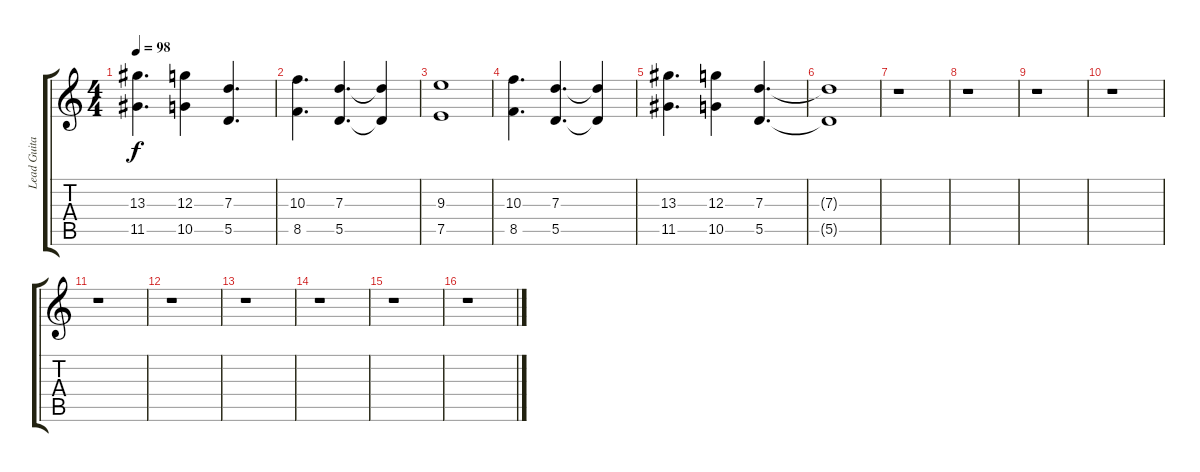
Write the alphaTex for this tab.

\track ("Lead Guitar" "Lead Guita") {instrument overdrivenguitar}
\staff {score tabs}
\tuning (E4 B3 G3 D3 A2 E2) {hide}
\ts (4 4)
\tempo 98
\clef g2
\ks aminor
(13.3 11.5).4{d dy f} (12.3 10.5).4 (7.3 5.5).4{d} |
(10.3 8.5).4{d} (7.3 5.5).4{d} (7.3{t} 5.5{t}).4 |
(9.3 7.5).1 |
(10.3 8.5).4{d} (7.3 5.5).4{d} (7.3{t} 5.5{t}).4 |
(13.3 11.5).4{d} (12.3 10.5).4 (7.3 5.5).4{d} |
(7.3{t} 5.5{t}).1{volume 0} |
r.1 |
r.1 |
r.1 |
r.1 |
r.1 |
r.1 |
r.1 |
r.1 |
r.1 |
r.1
